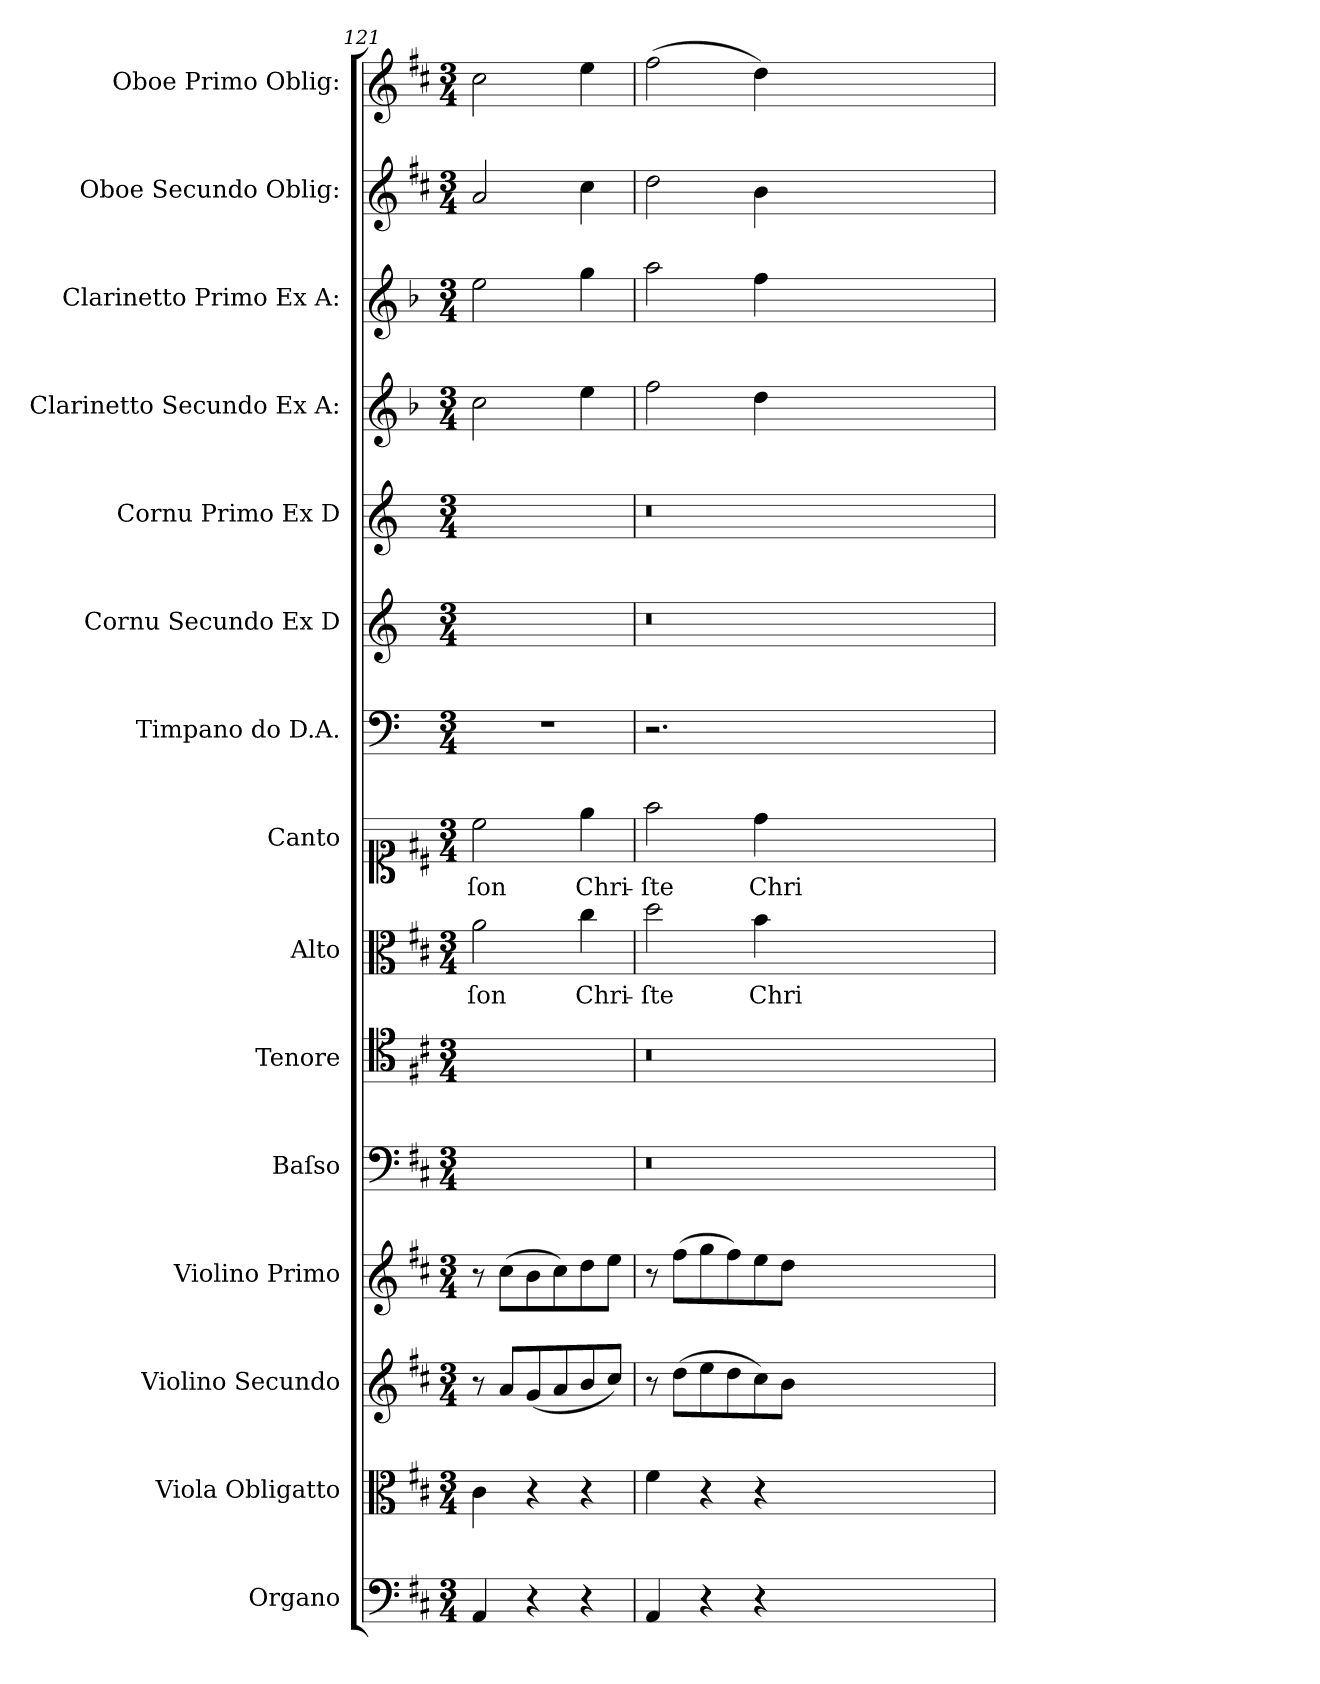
**kern	**kern	**kern	**kern	**kern	**kern	**kern	**text	**kern	**text	**kern	**kern	**kern	**kern	**kern	**kern	**kern
*part15	*part14	*part13	*part12	*part11	*part10	*part9	*part9	*part8	*part8	*part7	*part6	*part5	*part4	*part3	*part2	*part1
*staff15	*staff14	*staff13	*staff12	*staff11	*staff10	*staff9	*staff9	*staff8	*staff8	*staff7	*staff6	*staff5	*staff4	*staff3	*staff2	*staff1
*I"Organo	*I"Viola Obligatto	*I"Violino Secundo	*I"Violino Primo	*I"Baſso	*I"Tenore	*I"Alto	*	*I"Canto	*	*I"Timpano do D.A.	*I"Cornu Secundo Ex D	*I"Cornu Primo Ex D	*I"Clarinetto Secundo Ex A:	*I"Clarinetto Primo Ex A:	*I"Oboe Secundo Oblig:	*I"Oboe Primo Oblig:
*I'org	*I'vla obl	*I'vl 2	*I'vl 1	*I'B	*I'T	*I'A	*	*	*	*I'timp	*	*	*I'cl 2 in A	*I'cl 1 in A	*I'ob 2	*I'ob 1
*clefF4	*clefC3	*clefG2	*clefG2	*clefF4	*clefC4	*clefC3	*	*clefC1	*	*clefF4	*clefG2	*clefG2	*clefG2	*clefG2	*clefG2	*clefG2
*	*	*	*	*	*	*	*	*	*	*	*ITrd-1c-2	*ITrd-1c-2	*ITrd2c3	*ITrd2c3	*	*
*k[f#c#]	*k[f#c#]	*k[f#c#]	*k[f#c#]	*k[f#c#]	*k[f#c#]	*k[f#c#]	*	*k[f#c#]	*	*k[]	*k[f#c#]	*k[f#c#]	*k[f#c#]	*k[f#c#]	*k[f#c#]	*k[f#c#]
*M3/4	*M3/4	*M3/4	*M3/4	*M3/4	*M3/4	*M3/4	*	*M3/4	*	*M3/4	*M3/4	*M3/4	*M3/4	*M3/4	*M3/4	*M3/4
=121	=121	=121	=121	=121	=121	=121	=121	=121	=121	=121	=121	=121	=121	=121	=121	=121
4AA/	4c#\	8r	8r	2.ryy	2.ryy	2a\	-ſon	2cc#\	-ſon	2.r	2.ryy	2.ryy	2a\	2cc#\	2a/	2cc#\
.	.	8a/L	(8cc#\L	.	.	.	.	.	.	.	.	.	.	.	.	.
4r	4r	(8g/	8b\	.	.	.	.	.	.	.	.	.	.	.	.	.
.	.	8a/	8cc#\)	.	.	.	.	.	.	.	.	.	.	.	.	.
4r	4r	8b/	8dd\	.	.	4cc#\	Chri-	4ee\	Chri-	.	.	.	4cc#\	4ee\	4cc#\	4ee\
.	.	8cc#/J)	8ee\J	.	.	.	.	.	.	.	.	.	.	.	.	.
=122	=122	=122	=122	=122	=122	=122	=122	=122	=122	=122	=122	=122	=122	=122	=122	=122
4AA/	4f#\	8r	8r	0.r	0.r	2dd\	-ſte	2ff#\	-ſte	2.r	0.r	0.r	2dd\	2ff#\	2dd\	(2ff#\
.	.	(8dd\L	(8ff#\L	.	.	.	.	.	.	.	.	.	.	.	.	.
4r	4r	8ee\	8gg\	.	.	.	.	.	.	.	.	.	.	.	.	.
.	.	8dd\	8ff#\)	.	.	.	.	.	.	.	.	.	.	.	.	.
!	!	!	!	!	!	!	!LO:LY:i	!	!LO:LY:i	!	!	!	!	!	!	!
4r	4r	8cc#\)	8ee\	.	.	4b\	Chri-	4dd\	Chri-	.	.	.	4b\	4dd\	4b\	4dd\)
.	.	8b\J	8dd\J	.	.	.	.	.	.	.	.	.	.	.	.	.
0ryy	0ryy	0ryy	0ryy	.	.	0ryy	.	0ryy	.	0ryy	.	.	0ryy	0ryy	0ryy	0ryy
4ryy	4ryy	4ryy	4ryy	.	.	4ryy	.	4ryy	.	4ryy	.	.	4ryy	4ryy	4ryy	4ryy
=	=	=	=	=	=	=	=	=	=	=	=	=	=	=	=	=
*-	*-	*-	*-	*-	*-	*-	*-	*-	*-	*-	*-	*-	*-	*-	*-	*-
